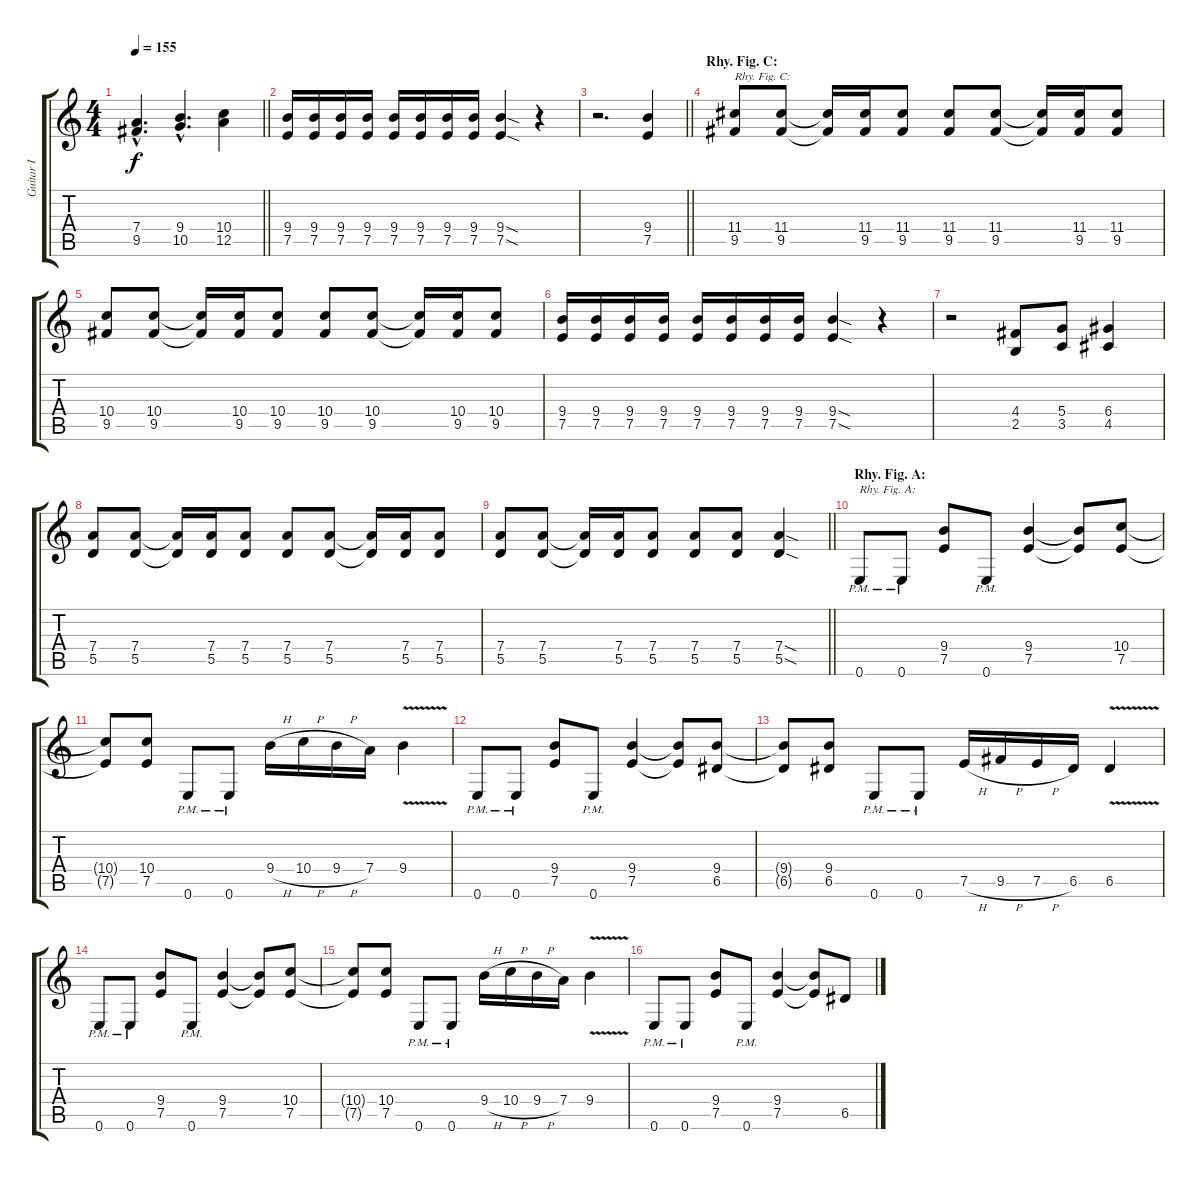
\track ("Guitar I" "Guitar I") {instrument distortionguitar}
\staff {score tabs}
\tuning (E4 B3 G3 D3 A2 E2) {hide}
\ts (4 4)
\tempo 155
\clef g2
\barLineRight lightlight
\ks c
(7.4{hac} 9.5{hac}).4{d dy f} (9.4{hac} 10.5{hac}).4{d} (10.4 12.5).4 |
(9.4 7.5).16 (9.4 7.5).16 (9.4 7.5).16 (9.4 7.5).16 (9.4 7.5).16 (9.4 7.5).16 (9.4 7.5).16 (9.4 7.5).16 (9.4{sod} 7.5{sod}).4 r.4 |
\barLineRight lightlight
r.2{d} (9.4 7.5).4 |
\section ("" "Rhy. Fig. C:")
(11.4 9.5).8{txt "Rhy. Fig. C:"} (11.4 9.5).8 (11.4{t} 9.5{t}).16 (11.4 9.5).16 (11.4 9.5).8 (11.4 9.5).8 (11.4 9.5).8 (11.4{t} 9.5{t}).16 (11.4 9.5).16 (11.4 9.5).8 |
(10.4 9.5).8 (10.4 9.5).8 (10.4{t} 9.5{t}).16 (10.4 9.5).16 (10.4 9.5).8 (10.4 9.5).8 (10.4 9.5).8 (10.4{t} 9.5{t}).16 (10.4 9.5).16 (10.4 9.5).8 |
(9.4 7.5).16 (9.4 7.5).16 (9.4 7.5).16 (9.4 7.5).16 (9.4 7.5).16 (9.4 7.5).16 (9.4 7.5).16 (9.4 7.5).16 (9.4{sod} 7.5{sod}).4 r.4 |
r.2 (4.4 2.5).8 (5.4 3.5).8 (6.4 4.5).4 |
(7.4 5.5).8 (7.4 5.5).8 (7.4{t} 5.5{t}).16 (7.4 5.5).16 (7.4 5.5).8 (7.4 5.5).8 (7.4 5.5).8 (7.4{t} 5.5{t}).16 (7.4 5.5).16 (7.4 5.5).8 |
\barLineRight lightlight
(7.4 5.5).8 (7.4 5.5).8 (7.4{t} 5.5{t}).16 (7.4 5.5).16 (7.4 5.5).8 (7.4 5.5).8 (7.4 5.5).8 (7.4{sod} 5.5{sod}).4 |
\section ("" "Rhy. Fig. A:")
0.6{pm}.8{txt "Rhy. Fig. A:"} 0.6{pm}.8 (9.4 7.5).8 0.6{pm}.8 (9.4 7.5).4 (9.4{t} 7.5{t}).8 (10.4 7.5).8 |
(10.4{t} 7.5{t}).8 (10.4 7.5).8 0.6{pm}.8 0.6{pm}.8 9.4{h}.16 10.4{h}.16 9.4{h}.16 7.4.16 9.4{v}.4 |
0.6{pm}.8 0.6{pm}.8 (9.4 7.5).8 0.6{pm}.8 (9.4 7.5).4 (9.4{t} 7.5{t}).8 (9.4 6.5).8 |
(9.4{t} 6.5{t}).8 (9.4 6.5).8 0.6{pm}.8 0.6{pm}.8 7.5{h}.16 9.5{h}.16 7.5{h}.16 6.5.16 6.5{v}.4 |
0.6{pm}.8 0.6{pm}.8 (9.4 7.5).8 0.6{pm}.8 (9.4 7.5).4 (9.4{t} 7.5{t}).8 (10.4 7.5).8 |
(10.4{t} 7.5{t}).8 (10.4 7.5).8 0.6{pm}.8 0.6{pm}.8 9.4{h}.16 10.4{h}.16 9.4{h}.16 7.4.16 9.4{v}.4 |
0.6{pm}.8 0.6{pm}.8 (9.4 7.5).8 0.6{pm}.8 (9.4 7.5).4 (9.4{t} 7.5{t}).8 6.5.8
